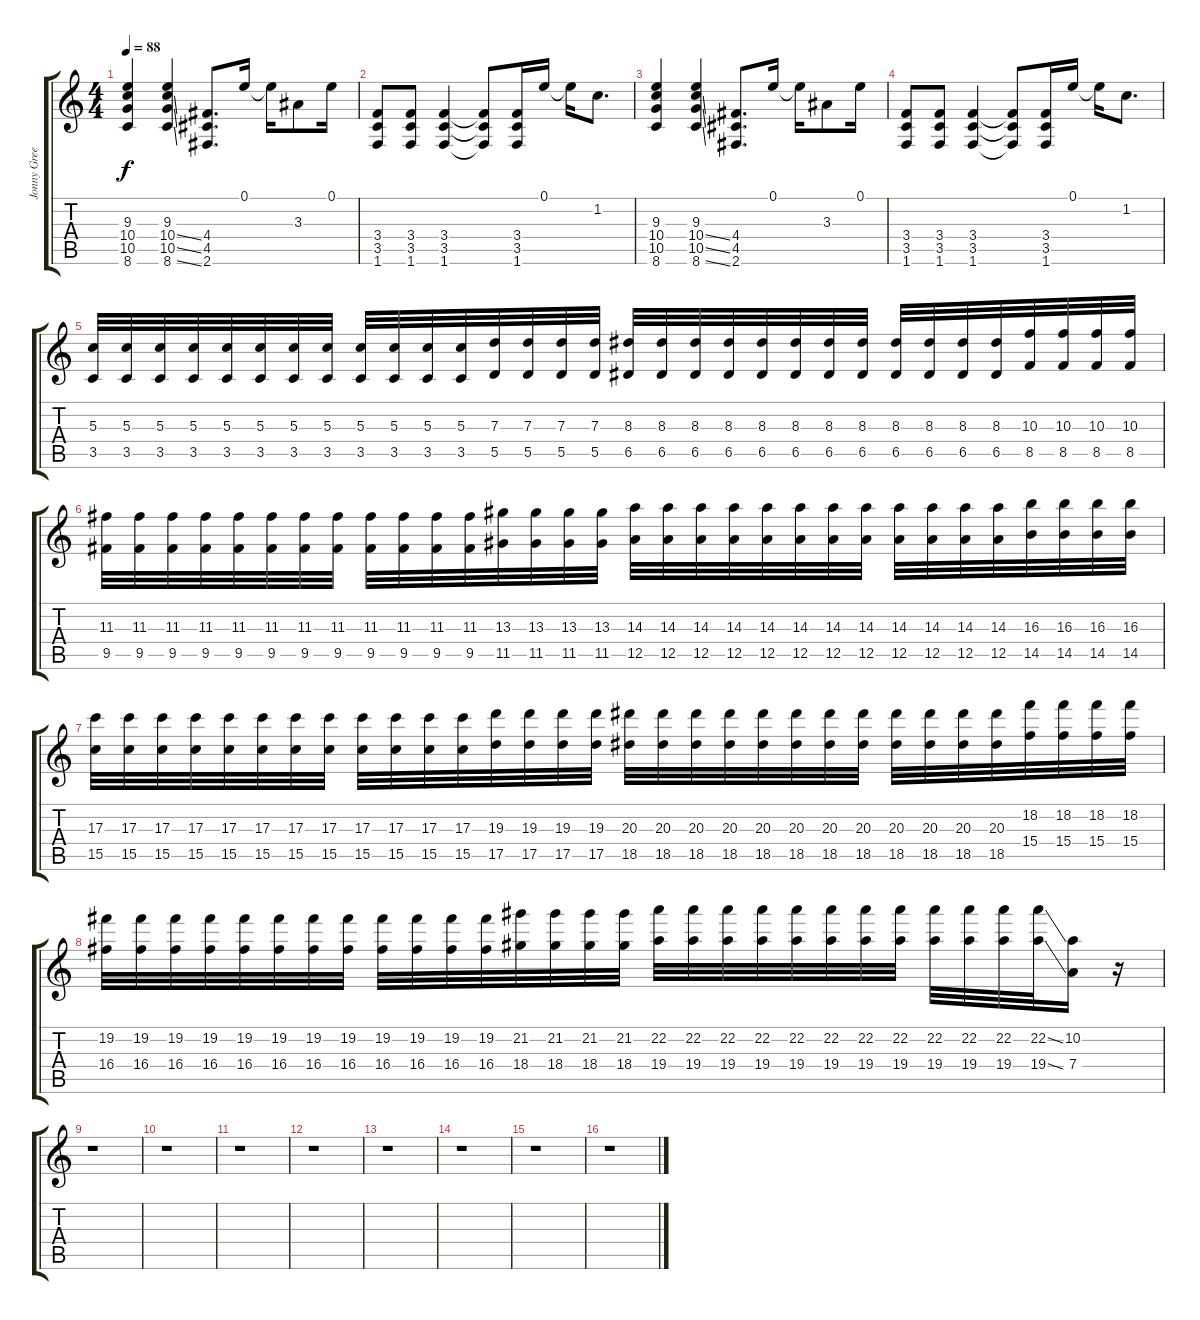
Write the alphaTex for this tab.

\track ("Jonny Greenwood" "Jonny Gree") {instrument distortionguitar}
\staff {score tabs}
\tuning (E4 B3 G3 D3 A2 E2) {hide}
\ts (4 4)
\tempo 88
\clef g2
\ks c
(9.3 10.4 10.5 8.6).4{dy f} (9.3 10.4{ss} 10.5{ss} 8.6{ss}).4 (4.4 4.5 2.6).8{d} 0.1.16 0.1{t}.16 3.3.8 0.1.16 |
(3.4 3.5 1.6).8 (3.4 3.5 1.6).8 (3.4 3.5 1.6).4 (3.4{t} 3.5{t} 1.6{t}).8 (3.4 3.5 1.6).16 0.1.16 0.1{t}.16 1.2.8{d} |
(9.3 10.4 10.5 8.6).4 (9.3 10.4{ss} 10.5{ss} 8.6{ss}).4 (4.4 4.5 2.6).8{d} 0.1.16 0.1{t}.16 3.3.8 0.1.16 |
(3.4 3.5 1.6).8 (3.4 3.5 1.6).8 (3.4 3.5 1.6).4 (3.4{t} 3.5{t} 1.6{t}).8 (3.4 3.5 1.6).16 0.1.16 0.1{t}.16 1.2.8{d} |
(5.3 3.5).32 (5.3 3.5).32 (5.3 3.5).32 (5.3 3.5).32 (5.3 3.5).32 (5.3 3.5).32 (5.3 3.5).32 (5.3 3.5).32 (5.3 3.5).32 (5.3 3.5).32 (5.3 3.5).32 (5.3 3.5).32 (7.3 5.5).32 (7.3 5.5).32 (7.3 5.5).32 (7.3 5.5).32 (8.3 6.5).32 (8.3 6.5).32 (8.3 6.5).32 (8.3 6.5).32 (8.3 6.5).32 (8.3 6.5).32 (8.3 6.5).32 (8.3 6.5).32 (8.3 6.5).32 (8.3 6.5).32 (8.3 6.5).32 (8.3 6.5).32 (10.3 8.5).32 (10.3 8.5).32 (10.3 8.5).32 (10.3 8.5).32 |
(11.3 9.5).32 (11.3 9.5).32 (11.3 9.5).32 (11.3 9.5).32 (11.3 9.5).32 (11.3 9.5).32 (11.3 9.5).32 (11.3 9.5).32 (11.3 9.5).32 (11.3 9.5).32 (11.3 9.5).32 (11.3 9.5).32 (13.3 11.5).32 (13.3 11.5).32 (13.3 11.5).32 (13.3 11.5).32 (14.3 12.5).32 (14.3 12.5).32 (14.3 12.5).32 (14.3 12.5).32 (14.3 12.5).32 (14.3 12.5).32 (14.3 12.5).32 (14.3 12.5).32 (14.3 12.5).32 (14.3 12.5).32 (14.3 12.5).32 (14.3 12.5).32 (16.3 14.5).32 (16.3 14.5).32 (16.3 14.5).32 (16.3 14.5).32 |
(17.3 15.5).32 (17.3 15.5).32 (17.3 15.5).32 (17.3 15.5).32 (17.3 15.5).32 (17.3 15.5).32 (17.3 15.5).32 (17.3 15.5).32 (17.3 15.5).32 (17.3 15.5).32 (17.3 15.5).32 (17.3 15.5).32 (19.3 17.5).32 (19.3 17.5).32 (19.3 17.5).32 (19.3 17.5).32 (20.3 18.5).32 (20.3 18.5).32 (20.3 18.5).32 (20.3 18.5).32 (20.3 18.5).32 (20.3 18.5).32 (20.3 18.5).32 (20.3 18.5).32 (20.3 18.5).32 (20.3 18.5).32 (20.3 18.5).32 (20.3 18.5).32 (18.2 15.4).32 (18.2 15.4).32 (18.2 15.4).32 (18.2 15.4).32 |
(19.2 16.4).32 (19.2 16.4).32 (19.2 16.4).32 (19.2 16.4).32 (19.2 16.4).32 (19.2 16.4).32 (19.2 16.4).32 (19.2 16.4).32 (19.2 16.4).32 (19.2 16.4).32 (19.2 16.4).32 (19.2 16.4).32 (21.2 18.4).32 (21.2 18.4).32 (21.2 18.4).32 (21.2 18.4).32 (22.2 19.4).32 (22.2 19.4).32 (22.2 19.4).32 (22.2 19.4).32 (22.2 19.4).32 (22.2 19.4).32 (22.2 19.4).32 (22.2 19.4).32 (22.2 19.4).32 (22.2 19.4).32 (22.2 19.4).32 (22.2{ss} 19.4{ss}).32 (10.2 7.4).16 r.16 |
r.1 |
r.1 |
r.1 |
r.1 |
r.1 |
r.1 |
r.1 |
r.1
